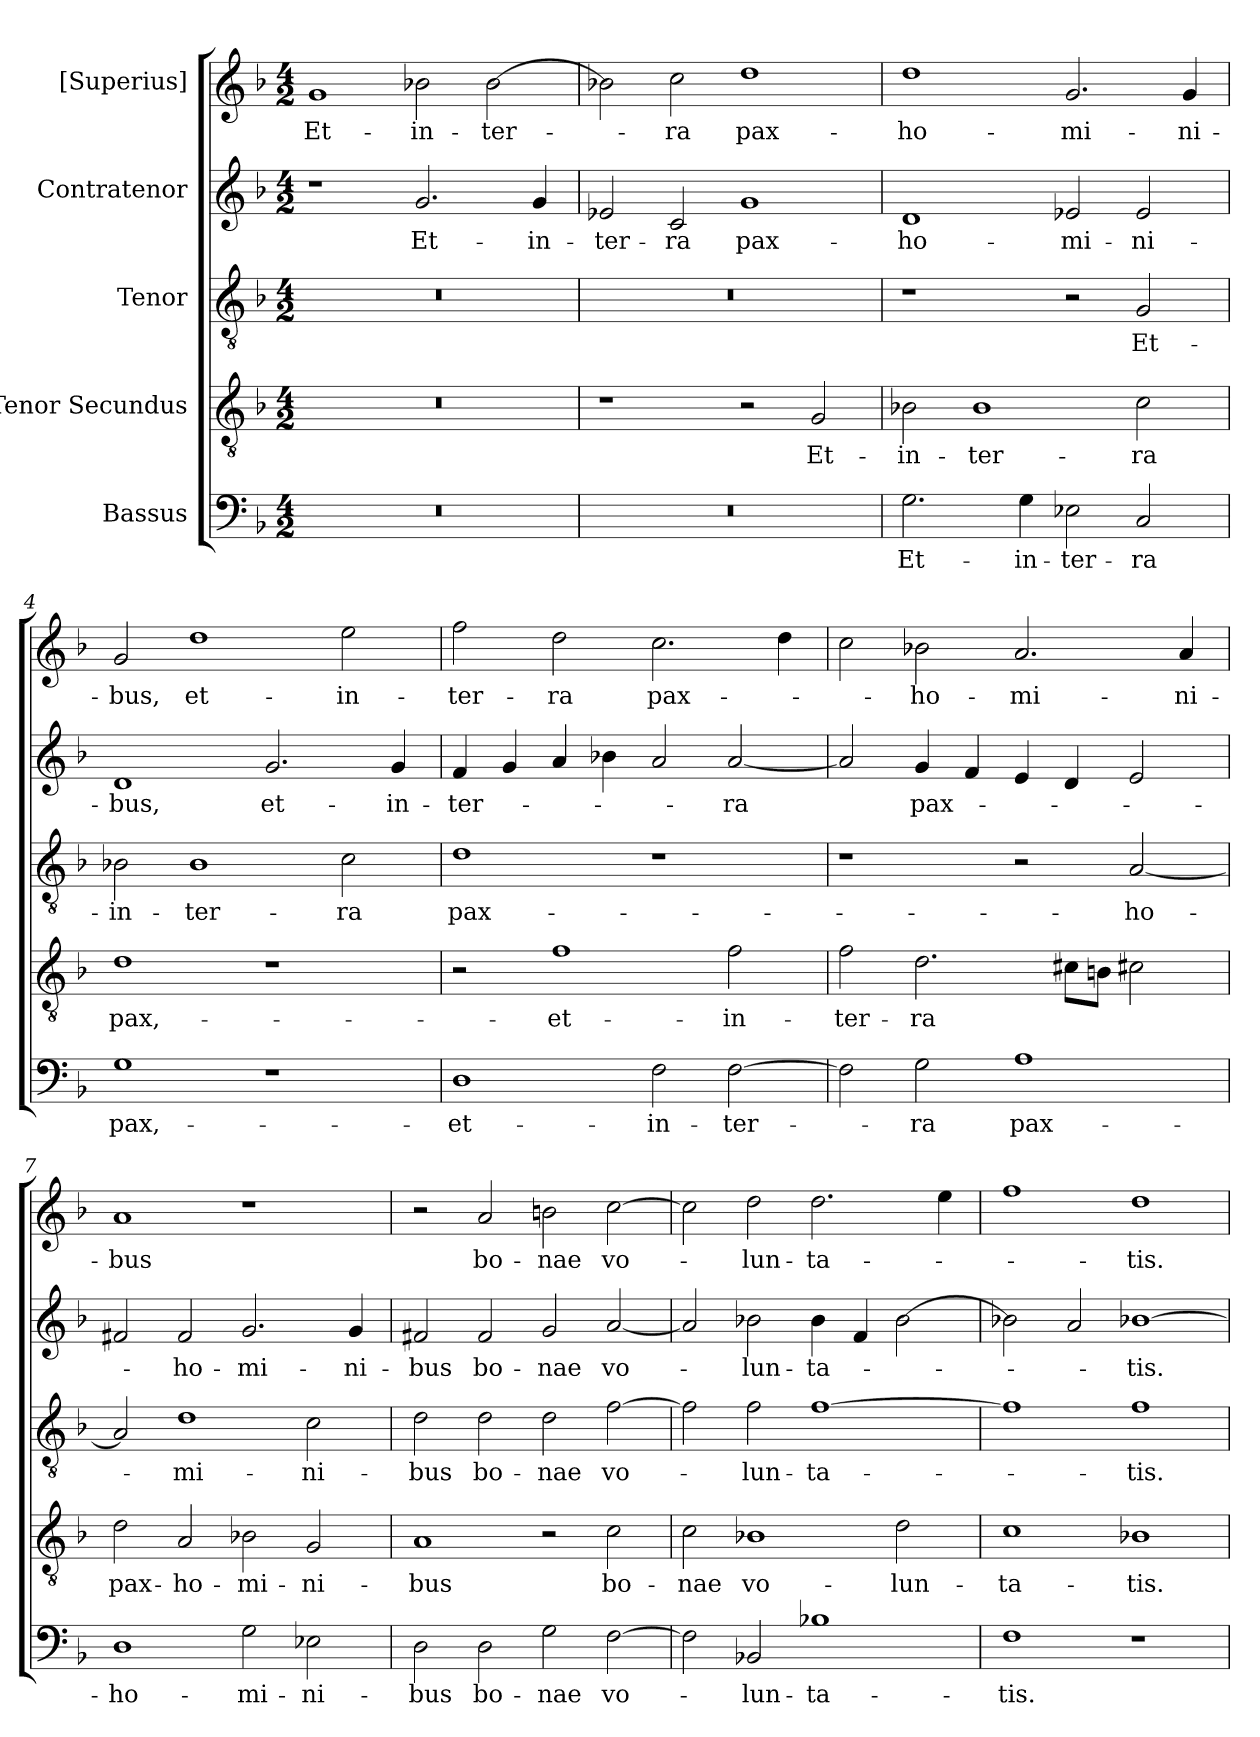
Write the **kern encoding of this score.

**kern	**text	**kern	**text	**kern	**text	**kern	**text	**kern	**text
*part5	*part5	*part4	*part4	*part3	*part3	*part2	*part2	*part1	*part1
*staff5	*staff5	*staff4	*staff4	*staff3	*staff3	*staff2	*staff2	*staff1	*staff1
*I"Bassus	*	*I"Tenor Secundus	*	*I"Tenor	*	*I"Contratenor	*	*I"[Superius]	*
*clefF4	*	*clefGv2	*	*clefGv2	*	*clefG2	*	*clefG2	*
*k[b-]	*	*k[b-]	*	*k[b-]	*	*k[b-]	*	*k[b-]	*
*M4/2	*	*M4/2	*	*M4/2	*	*M4/2	*	*M4/2	*
=1	=1	=1	=1	=1	=1	=1	=1	=1	=1
0r	.	0r	.	0r	.	1r	.	1g/	Et-
.	.	.	.	.	.	2.g/	Et-	2b-X\	in-
.	.	.	.	.	.	.	.	[2b-\	ter-
.	.	.	.	.	.	4g/	in-	.	.
=2	=2	=2	=2	=2	=2	=2	=2	=2	=2
0r	.	1r	.	0r	.	2e-X/	ter-	2b-X\]	.
.	.	.	.	.	.	2c/	-ra	2cc\	-ra
.	.	2r	.	.	.	1g/	pax-	1dd\	pax-
.	.	2G/	Et-	.	.	.	.	.	.
=3	=3	=3	=3	=3	=3	=3	=3	=3	=3
2.G\	Et-	2B-X\	in-	1r	.	1d/	ho-	1dd\	ho-
.	.	1B-\	ter-	.	.	.	.	.	.
4G\	in-	.	.	.	.	.	.	.	.
2E-X\	ter-	.	.	2r	.	2e-X/	-mi-	2.g/	-mi-
2C/	-ra	2c\	-ra	2G/	Et-	2e-/	-ni-	.	.
.	.	.	.	.	.	.	.	4g/	-ni-
=4	=4	=4	=4	=4	=4	=4	=4	=4	=4
1G\	pax,-	1d\	pax,-	2B-X\	in-	1d/	-bus,	2g/	-bus,
.	.	.	.	1B-\	ter-	.	.	1dd\	et-
1r	.	1r	.	.	.	2.g/	et-	.	.
.	.	.	.	2c\	-ra	.	.	2ee\	in-
.	.	.	.	.	.	4g/	in-	.	.
=5	=5	=5	=5	=5	=5	=5	=5	=5	=5
1D\	et-	2r	.	1d\	pax-	4f/	ter-	2ff\	ter-
.	.	.	.	.	.	4g/	.	.	.
.	.	1f\	et-	.	.	4a/	.	2dd\	-ra
.	.	.	.	.	.	4b-X\	.	.	.
2F\	in-	.	.	1r	.	2a/	.	2.cc\	pax-
[2F\	ter-	2f\	in-	.	.	[2a/	-ra	.	.
.	.	.	.	.	.	.	.	4dd\	.
=6	=6	=6	=6	=6	=6	=6	=6	=6	=6
2F\]	.	2f\	ter-	1r	.	2a/]	.	2cc\	.
2G\	-ra	2.d\	-ra	.	.	4g/	pax-	2b-X\	ho-
.	.	.	.	.	.	4f/	.	.	.
1A\	pax-	.	.	2r	.	4e/	.	2.a/	-mi-
.	.	8c#X\L	.	.	.	4d/	.	.	.
.	.	8Bn\J	.	.	.	.	.	.	.
.	.	2c#X\	.	[2A/	ho-	2e/	.	.	.
.	.	.	.	.	.	.	.	4a/	-ni-
=7	=7	=7	=7	=7	=7	=7	=7	=7	=7
1D\	ho-	2d\	pax-	2A/]	.	2f#X/	.	1a/	-bus
.	.	2A/	ho-	1d\	-mi-	2f#/	ho-	.	.
2G\	-mi-	2B-X\	-mi-	.	.	2.g/	-mi-	1r	.
2E-X\	-ni-	2G/	-ni-	2c\	-ni-	.	.	.	.
.	.	.	.	.	.	4g/	-ni-	.	.
=8	=8	=8	=8	=8	=8	=8	=8	=8	=8
2D\	-bus	1A/	-bus	2d\	-bus	2f#X/	-bus	2r	.
2D\	bo-	.	.	2d\	bo-	2f#/	bo-	2a/	bo-
2G\	-nae	2r	.	2d\	-nae	2g/	-nae	2b\	-nae
[2F\	vo-	2c\	bo-	[2f\	vo-	[2a/	vo-	[2cc\	vo-
=9	=9	=9	=9	=9	=9	=9	=9	=9	=9
2F\]	.	2c\	-nae	2f\]	.	2a/]	.	2cc\]	.
2BB-X/	-lun-	1B-X\	vo-	2f\	-lun-	2b-X\	-lun-	2dd\	-lun-
1B-X\	-ta-	.	.	[1f\	-ta-	4b-\	-ta-	2.dd\	-ta-
.	.	.	.	.	.	4f/	.	.	.
.	.	2d\	-lun-	.	.	[2b-\	.	.	.
.	.	.	.	.	.	.	.	4ee\	.
=10	=10	=10	=10	=10	=10	=10	=10	=10	=10
1F\	-tis.	1c\	-ta-	1f\]	.	2b-X\]	.	1ff\	.
.	.	.	.	.	.	2a/	.	.	.
1r	.	1B-X\	-tis.	1f\	-tis.	[1b-X\	-tis.	1dd\	-tis.
=	=	=	=	=	=	=	=	=	=
*-	*-	*-	*-	*-	*-	*-	*-	*-	*-
